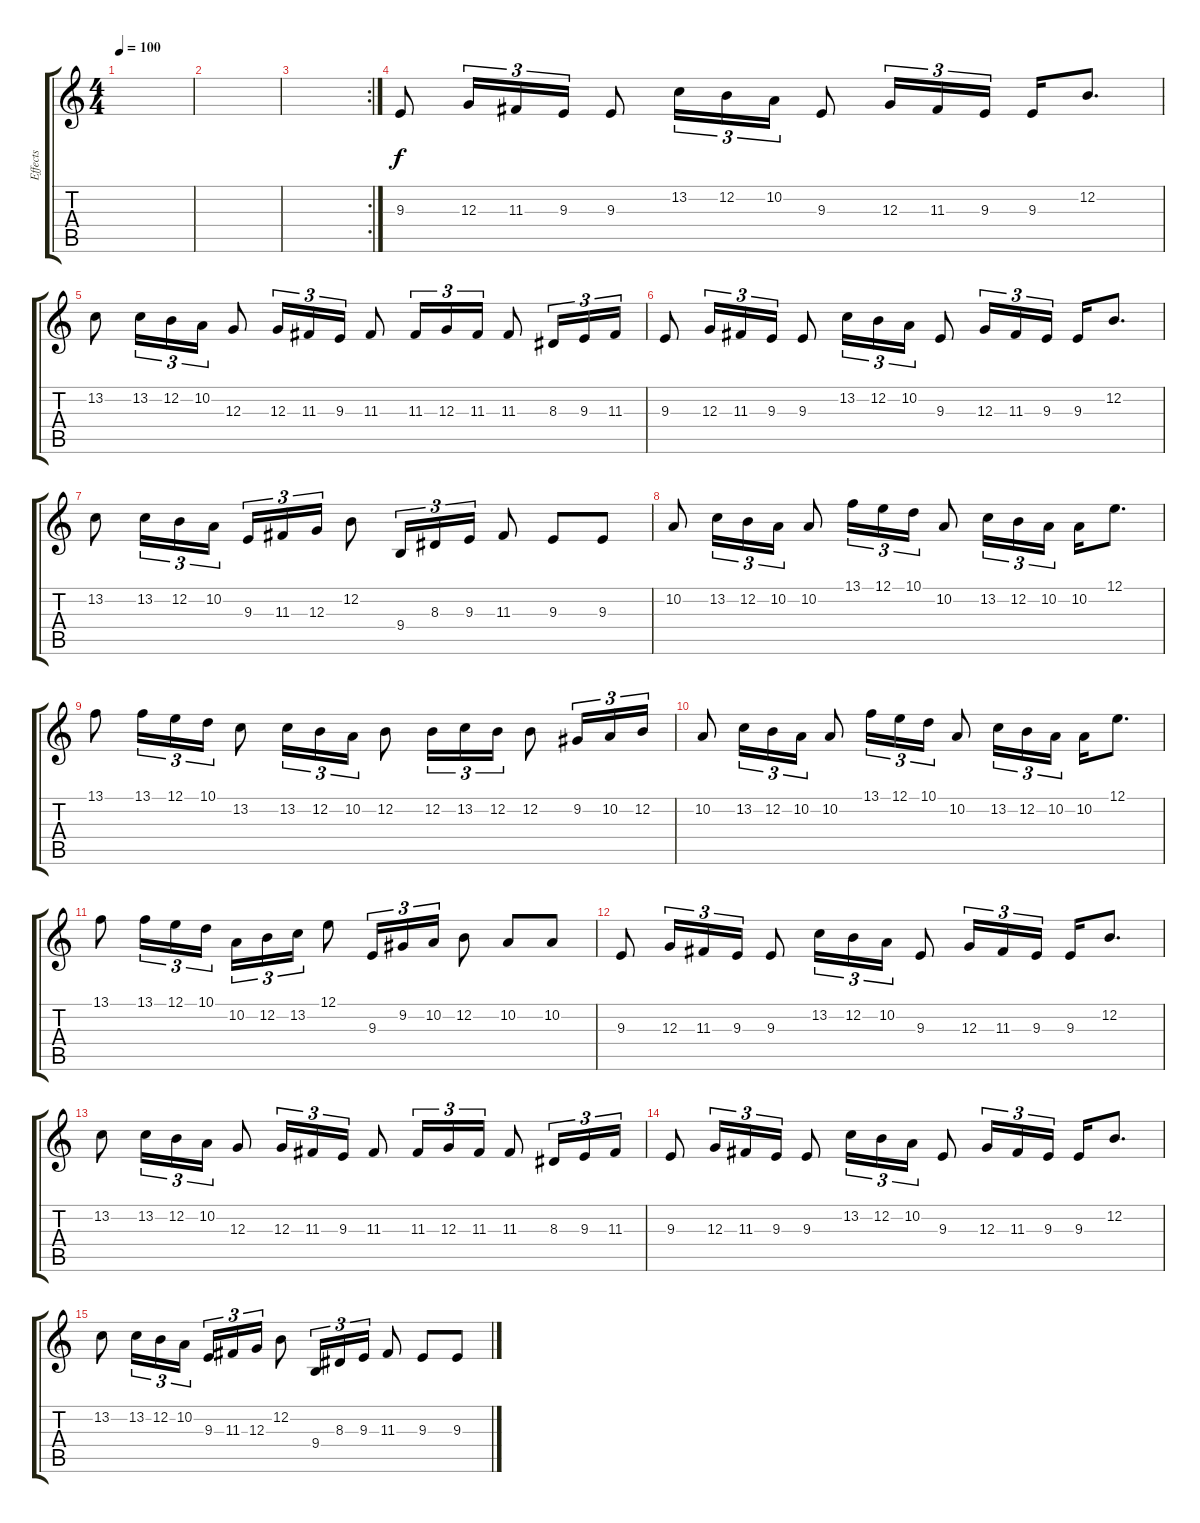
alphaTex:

\track ("Effects" "Effects") {instrument tangoaccordion}
\staff {score tabs}
\tuning (E4 B3 G3 D3 A2 E2) {hide}
\ts (4 4)
\tempo 100
\clef g2
\ks c
|
|
\rc 2
|
9.3.8{volume 16 balance 14 instrument tangoaccordion} 12.3.16{tu (3 2)} 11.3.16{tu (3 2)} 9.3.16{tu (3 2)} 9.3.8 13.2.16{tu (3 2)} 12.2.16{tu (3 2)} 10.2.16{tu (3 2)} 9.3.8 12.3.16{tu (3 2)} 11.3.16{tu (3 2)} 9.3.16{tu (3 2)} 9.3.16 12.2.8{d} |
13.2.8 13.2.16{tu (3 2)} 12.2.16{tu (3 2)} 10.2.16{tu (3 2)} 12.3.8 12.3.16{tu (3 2)} 11.3.16{tu (3 2)} 9.3.16{tu (3 2)} 11.3.8 11.3.16{tu (3 2)} 12.3.16{tu (3 2)} 11.3.16{tu (3 2)} 11.3.8 8.3.16{tu (3 2)} 9.3.16{tu (3 2)} 11.3.16{tu (3 2)} |
9.3.8 12.3.16{tu (3 2)} 11.3.16{tu (3 2)} 9.3.16{tu (3 2)} 9.3.8 13.2.16{tu (3 2)} 12.2.16{tu (3 2)} 10.2.16{tu (3 2)} 9.3.8 12.3.16{tu (3 2)} 11.3.16{tu (3 2)} 9.3.16{tu (3 2)} 9.3.16 12.2.8{d} |
13.2.8 13.2.16{tu (3 2)} 12.2.16{tu (3 2)} 10.2.16{tu (3 2)} 9.3.16{tu (3 2)} 11.3.16{tu (3 2)} 12.3.16{tu (3 2)} 12.2.8 9.4.16{tu (3 2)} 8.3.16{tu (3 2)} 9.3.16{tu (3 2)} 11.3.8 9.3.8 9.3.8 |
10.2.8 13.2.16{tu (3 2)} 12.2.16{tu (3 2)} 10.2.16{tu (3 2)} 10.2.8 13.1.16{tu (3 2)} 12.1.16{tu (3 2)} 10.1.16{tu (3 2)} 10.2.8 13.2.16{tu (3 2)} 12.2.16{tu (3 2)} 10.2.16{tu (3 2)} 10.2.16 12.1.8{d} |
13.1.8 13.1.16{tu (3 2)} 12.1.16{tu (3 2)} 10.1.16{tu (3 2)} 13.2.8 13.2.16{tu (3 2)} 12.2.16{tu (3 2)} 10.2.16{tu (3 2)} 12.2.8 12.2.16{tu (3 2)} 13.2.16{tu (3 2)} 12.2.16{tu (3 2)} 12.2.8 9.2.16{tu (3 2)} 10.2.16{tu (3 2)} 12.2.16{tu (3 2)} |
10.2.8 13.2.16{tu (3 2)} 12.2.16{tu (3 2)} 10.2.16{tu (3 2)} 10.2.8 13.1.16{tu (3 2)} 12.1.16{tu (3 2)} 10.1.16{tu (3 2)} 10.2.8 13.2.16{tu (3 2)} 12.2.16{tu (3 2)} 10.2.16{tu (3 2)} 10.2.16 12.1.8{d} |
13.1.8 13.1.16{tu (3 2)} 12.1.16{tu (3 2)} 10.1.16{tu (3 2)} 10.2.16{tu (3 2)} 12.2.16{tu (3 2)} 13.2.16{tu (3 2)} 12.1.8 9.3.16{tu (3 2)} 9.2.16{tu (3 2)} 10.2.16{tu (3 2)} 12.2.8 10.2.8 10.2.8 |
9.3.8 12.3.16{tu (3 2)} 11.3.16{tu (3 2)} 9.3.16{tu (3 2)} 9.3.8 13.2.16{tu (3 2)} 12.2.16{tu (3 2)} 10.2.16{tu (3 2)} 9.3.8 12.3.16{tu (3 2)} 11.3.16{tu (3 2)} 9.3.16{tu (3 2)} 9.3.16 12.2.8{d} |
13.2.8 13.2.16{tu (3 2)} 12.2.16{tu (3 2)} 10.2.16{tu (3 2)} 12.3.8 12.3.16{tu (3 2)} 11.3.16{tu (3 2)} 9.3.16{tu (3 2)} 11.3.8 11.3.16{tu (3 2)} 12.3.16{tu (3 2)} 11.3.16{tu (3 2)} 11.3.8 8.3.16{tu (3 2)} 9.3.16{tu (3 2)} 11.3.16{tu (3 2)} |
9.3.8 12.3.16{tu (3 2)} 11.3.16{tu (3 2)} 9.3.16{tu (3 2)} 9.3.8 13.2.16{tu (3 2)} 12.2.16{tu (3 2)} 10.2.16{tu (3 2)} 9.3.8 12.3.16{tu (3 2)} 11.3.16{tu (3 2)} 9.3.16{tu (3 2)} 9.3.16 12.2.8{d} |
13.2.8 13.2.16{tu (3 2)} 12.2.16{tu (3 2)} 10.2.16{tu (3 2)} 9.3.16{tu (3 2)} 11.3.16{tu (3 2)} 12.3.16{tu (3 2)} 12.2.8 9.4.16{tu (3 2)} 8.3.16{tu (3 2)} 9.3.16{tu (3 2)} 11.3.8 9.3.8 9.3.8
